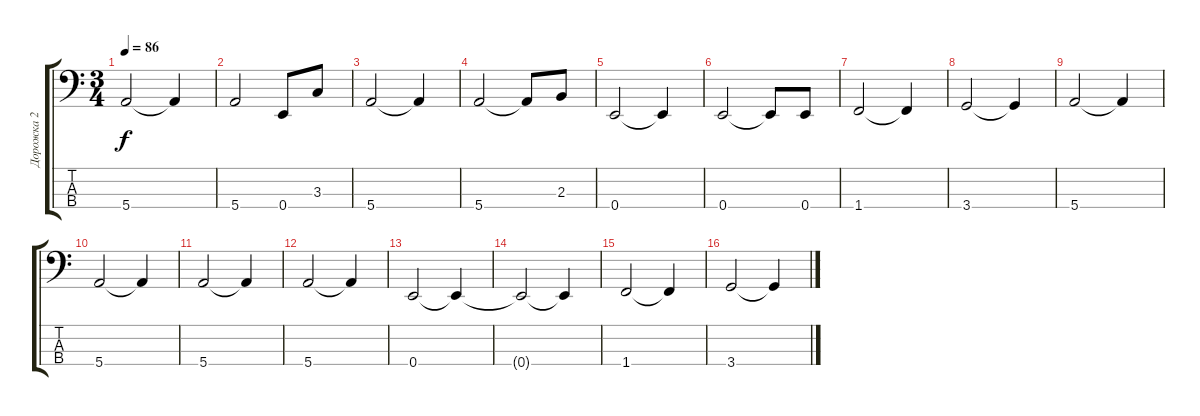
\track ("Дорожка 2" "Дорожка 2") {instrument electricbassfinger}
\staff {score tabs}
\tuning (G2 D2 A1 E1) {hide}
\ts (3 4)
\tempo 86
\clef f4
\ks c
5.4.2{dy f} 5.4{t}.4 |
5.4.2 0.4.8 3.3.8 |
5.4.2 5.4{t}.4 |
5.4.2 5.4{t}.8 2.3.8 |
0.4.2 0.4{t}.4 |
0.4.2 0.4{t}.8 0.4.8 |
1.4.2 1.4{t}.4 |
3.4.2 3.4{t}.4 |
5.4.2 5.4{t}.4 |
5.4.2 5.4{t}.4 |
5.4.2 5.4{t}.4 |
5.4.2 5.4{t}.4 |
0.4.2 0.4{t}.4 |
0.4{t}.2 0.4{t}.4 |
1.4.2 1.4{t}.4 |
3.4.2 3.4{t}.4
